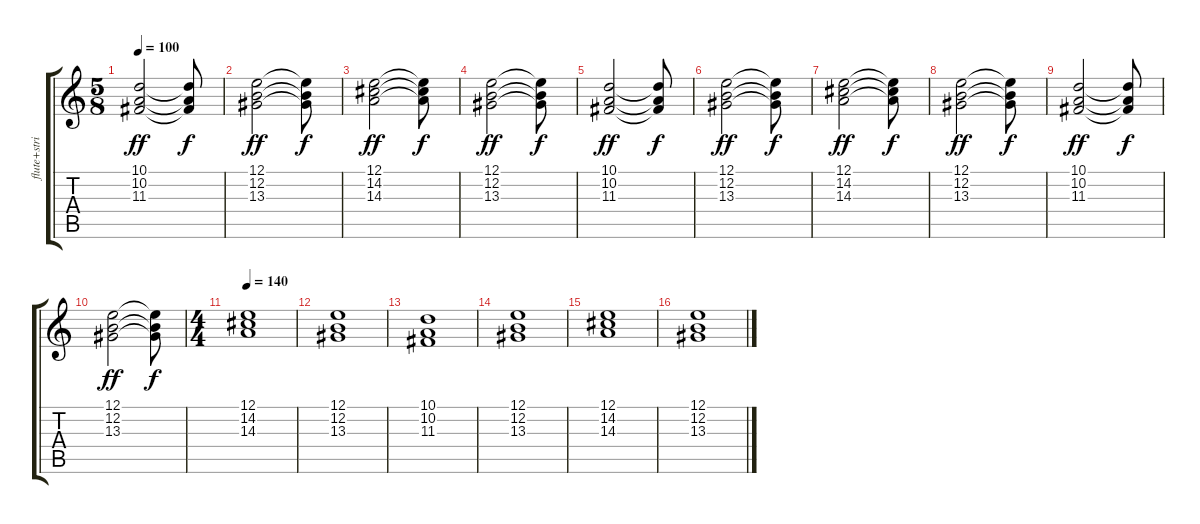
\track ("flute+strings" "flute+stri") {instrument acousticgrandpiano}
\staff {score tabs}
\tuning (E4 B3 G3 D3 A2 E2) {hide}
\ts (5 8)
\tempo 100
\clef g2
\ks c
(10.1 10.2 11.3).2{dy ff} (10.1{t} 10.2{t} 11.3{t}).8{dy f} |
(12.1 12.2 13.3).2{dy ff} (12.1{t} 12.2{t} 13.3{t}).8{dy f} |
(12.1 14.2 14.3).2{dy ff} (12.1{t} 14.2{t} 14.3{t}).8{dy f} |
(12.1 12.2 13.3).2{dy ff} (12.1{t} 12.2{t} 13.3{t}).8{dy f} |
(10.1 10.2 11.3).2{dy ff} (10.1{t} 10.2{t} 11.3{t}).8{dy f} |
(12.1 12.2 13.3).2{dy ff} (12.1{t} 12.2{t} 13.3{t}).8{dy f} |
(12.1 14.2 14.3).2{dy ff} (12.1{t} 14.2{t} 14.3{t}).8{dy f} |
(12.1 12.2 13.3).2{dy ff} (12.1{t} 12.2{t} 13.3{t}).8{dy f} |
(10.1 10.2 11.3).2{dy ff} (10.1{t} 10.2{t} 11.3{t}).8{dy f} |
(12.1 12.2 13.3).2{dy ff} (12.1{t} 12.2{t} 13.3{t}).8{dy f} |
\ts (4 4)
\tempo 140
(12.1 14.2 14.3).1 |
(12.1 12.2 13.3).1 |
(10.1 10.2 11.3).1 |
(12.1 12.2 13.3).1 |
(12.1 14.2 14.3).1 |
(12.1 12.2 13.3).1
